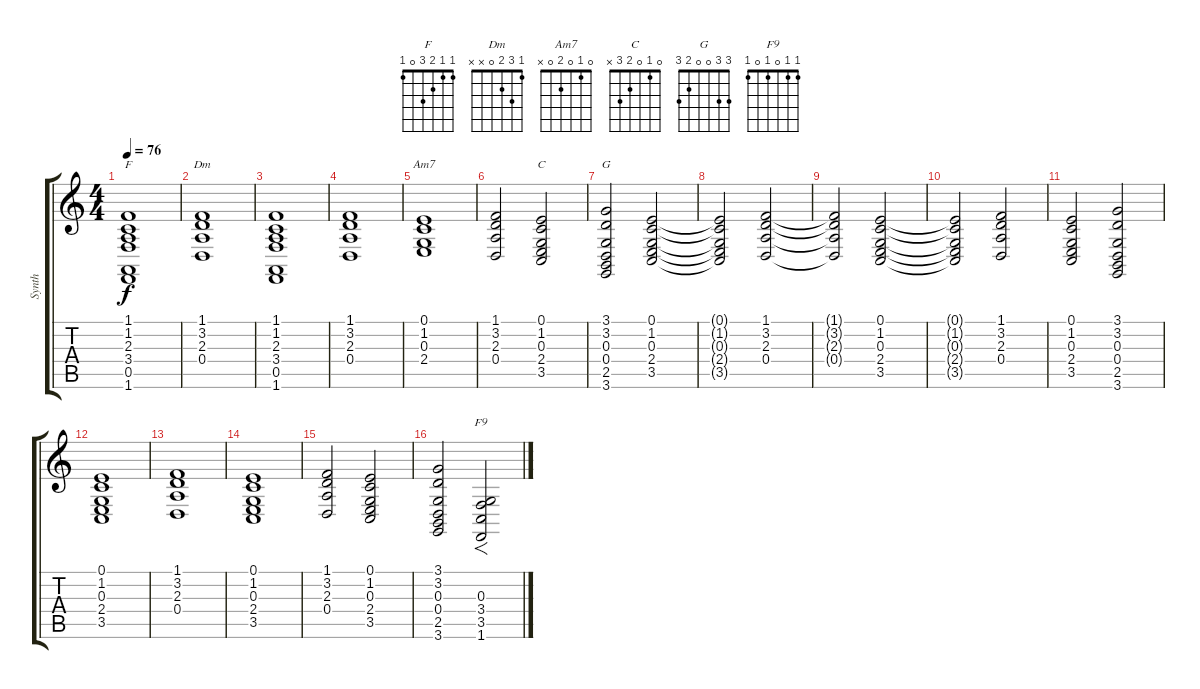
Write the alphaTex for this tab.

\track ("Synth" "Synth") {instrument fx7echoes}
\staff {score tabs}
\tuning (E4 B3 G3 D3 A2 E2) {hide}
\chord ("F" 1 1 2 3 0 1)
\chord ("Dm" 1 3 2 0 x x)
\chord ("Am7" 0 1 0 2 0 x)
\chord ("C" 0 1 0 2 3 x)
\chord ("G" 3 3 0 0 2 3)
\chord ("F9" 1 1 0 1 0 1)
\ts (4 4)
\tempo 76
\clef g2
\ks c
(1.1 1.2 2.3 3.4 0.5 1.6).1{ch "F" dy f instrument fx7echoes} |
(1.1 3.2 2.3 0.4).1{ch "Dm"} |
(1.1 1.2 2.3 3.4 0.5 1.6).1 |
(1.1 3.2 2.3 0.4).1 |
(0.1 1.2 0.3 2.4).1{ch "Am7"} |
(1.1 3.2 2.3 0.4).2 (0.1 1.2 0.3 2.4 3.5).2{ch "C"} |
(3.1 3.2 0.3 0.4 2.5 3.6).2{ch "G"} (0.1 1.2 0.3 2.4 3.5).2 |
(0.1{t} 1.2{t} 0.3{t} 2.4{t} 3.5{t}).2 (1.1 3.2 2.3 0.4).2 |
(1.1{t} 3.2{t} 2.3{t} 0.4{t}).2 (0.1 1.2 0.3 2.4 3.5).2 |
(0.1{t} 1.2{t} 0.3{t} 2.4{t} 3.5{t}).2 (1.1 3.2 2.3 0.4).2 |
(0.1 1.2 0.3 2.4 3.5).2 (3.1 3.2 0.3 0.4 2.5 3.6).2 |
(0.1 1.2 0.3 2.4 3.5).1 |
(1.1 3.2 2.3 0.4).1 |
(0.1 1.2 0.3 2.4 3.5).1 |
(1.1 3.2 2.3 0.4).2 (0.1 1.2 0.3 2.4 3.5).2 |
(3.1 3.2 0.3 0.4 2.5 3.6).2 (0.3 3.4 3.5 1.6).2{f ch "F9"}
